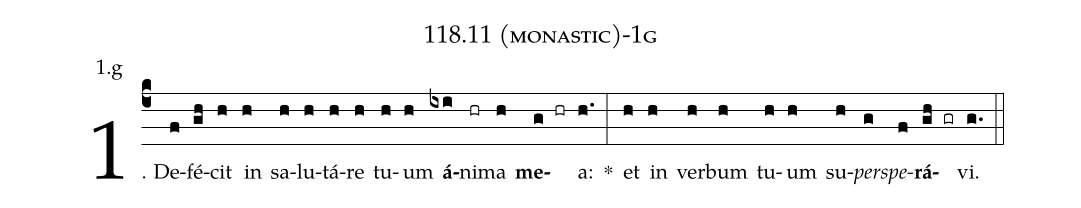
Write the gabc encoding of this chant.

name: 118.11 (monastic)-1g;
annotation: 1.g;
%%
(c4)1. De(f)fé(gh)cit(h) in(h) sa(h)lu(h)tá(h)re(h) tu(h)um(h) <b>á</b>(ixi)ni(hr)ma(h) <b>me</b>(g hr)a:(h.) *(:) et(h) in(h) ver(h)bum(h) tu(h)um(h) su(h)<i>per</i>(g)<i>spe</i>(f)<b>rá</b>(gh gr)vi.(g.) (::)
